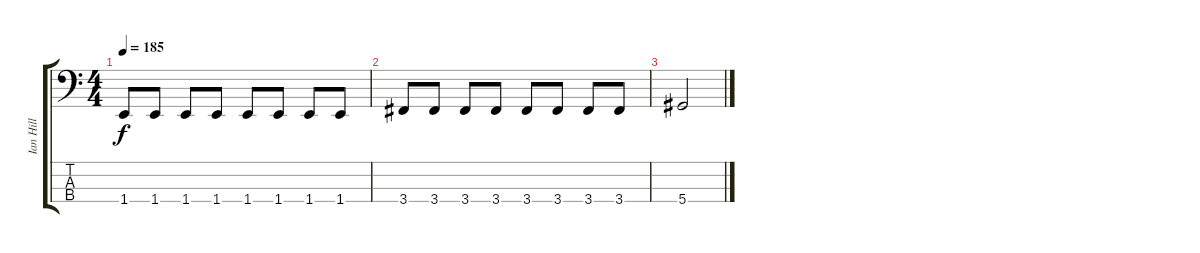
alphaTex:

\track ("Ian Hill" "Ian Hill") {instrument electricbasspick}
\staff {score tabs}
\tuning (Gb2 Db2 Ab1 Eb1) {hide}
\ts (4 4)
\tempo 185
\clef f4
\ks c
1.4.8{dy f} 1.4.8 1.4.8 1.4.8 1.4.8 1.4.8 1.4.8 1.4.8 |
3.4.8 3.4.8 3.4.8 3.4.8 3.4.8 3.4.8 3.4.8 3.4.8 |
5.4.2
